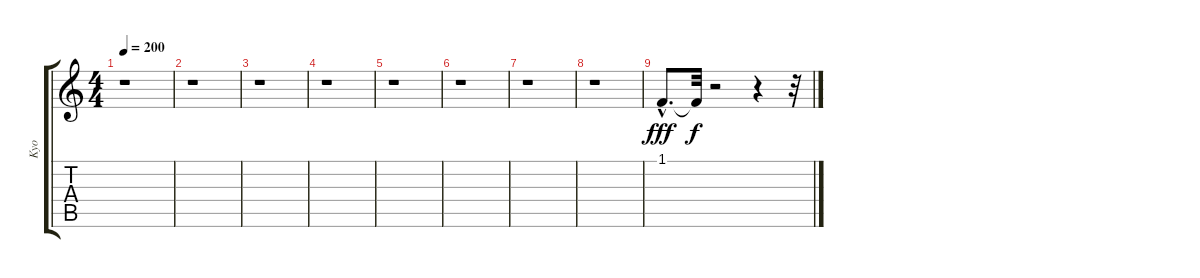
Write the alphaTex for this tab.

\track ("Kyo" "Kyo") {instrument altosax}
\staff {score tabs}
\tuning (E4 B3 G3 D3 A2 E2) {hide}
\ts (4 4)
\tempo 200
\clef g2
\ks c
r.1{dy f} |
r.1 |
r.1 |
r.1 |
r.1 |
r.1 |
r.1 |
r.1 |
1.1{hac}.8{d dy fff} 1.1{t}.32{dy f} r.2 r.4 r.32
